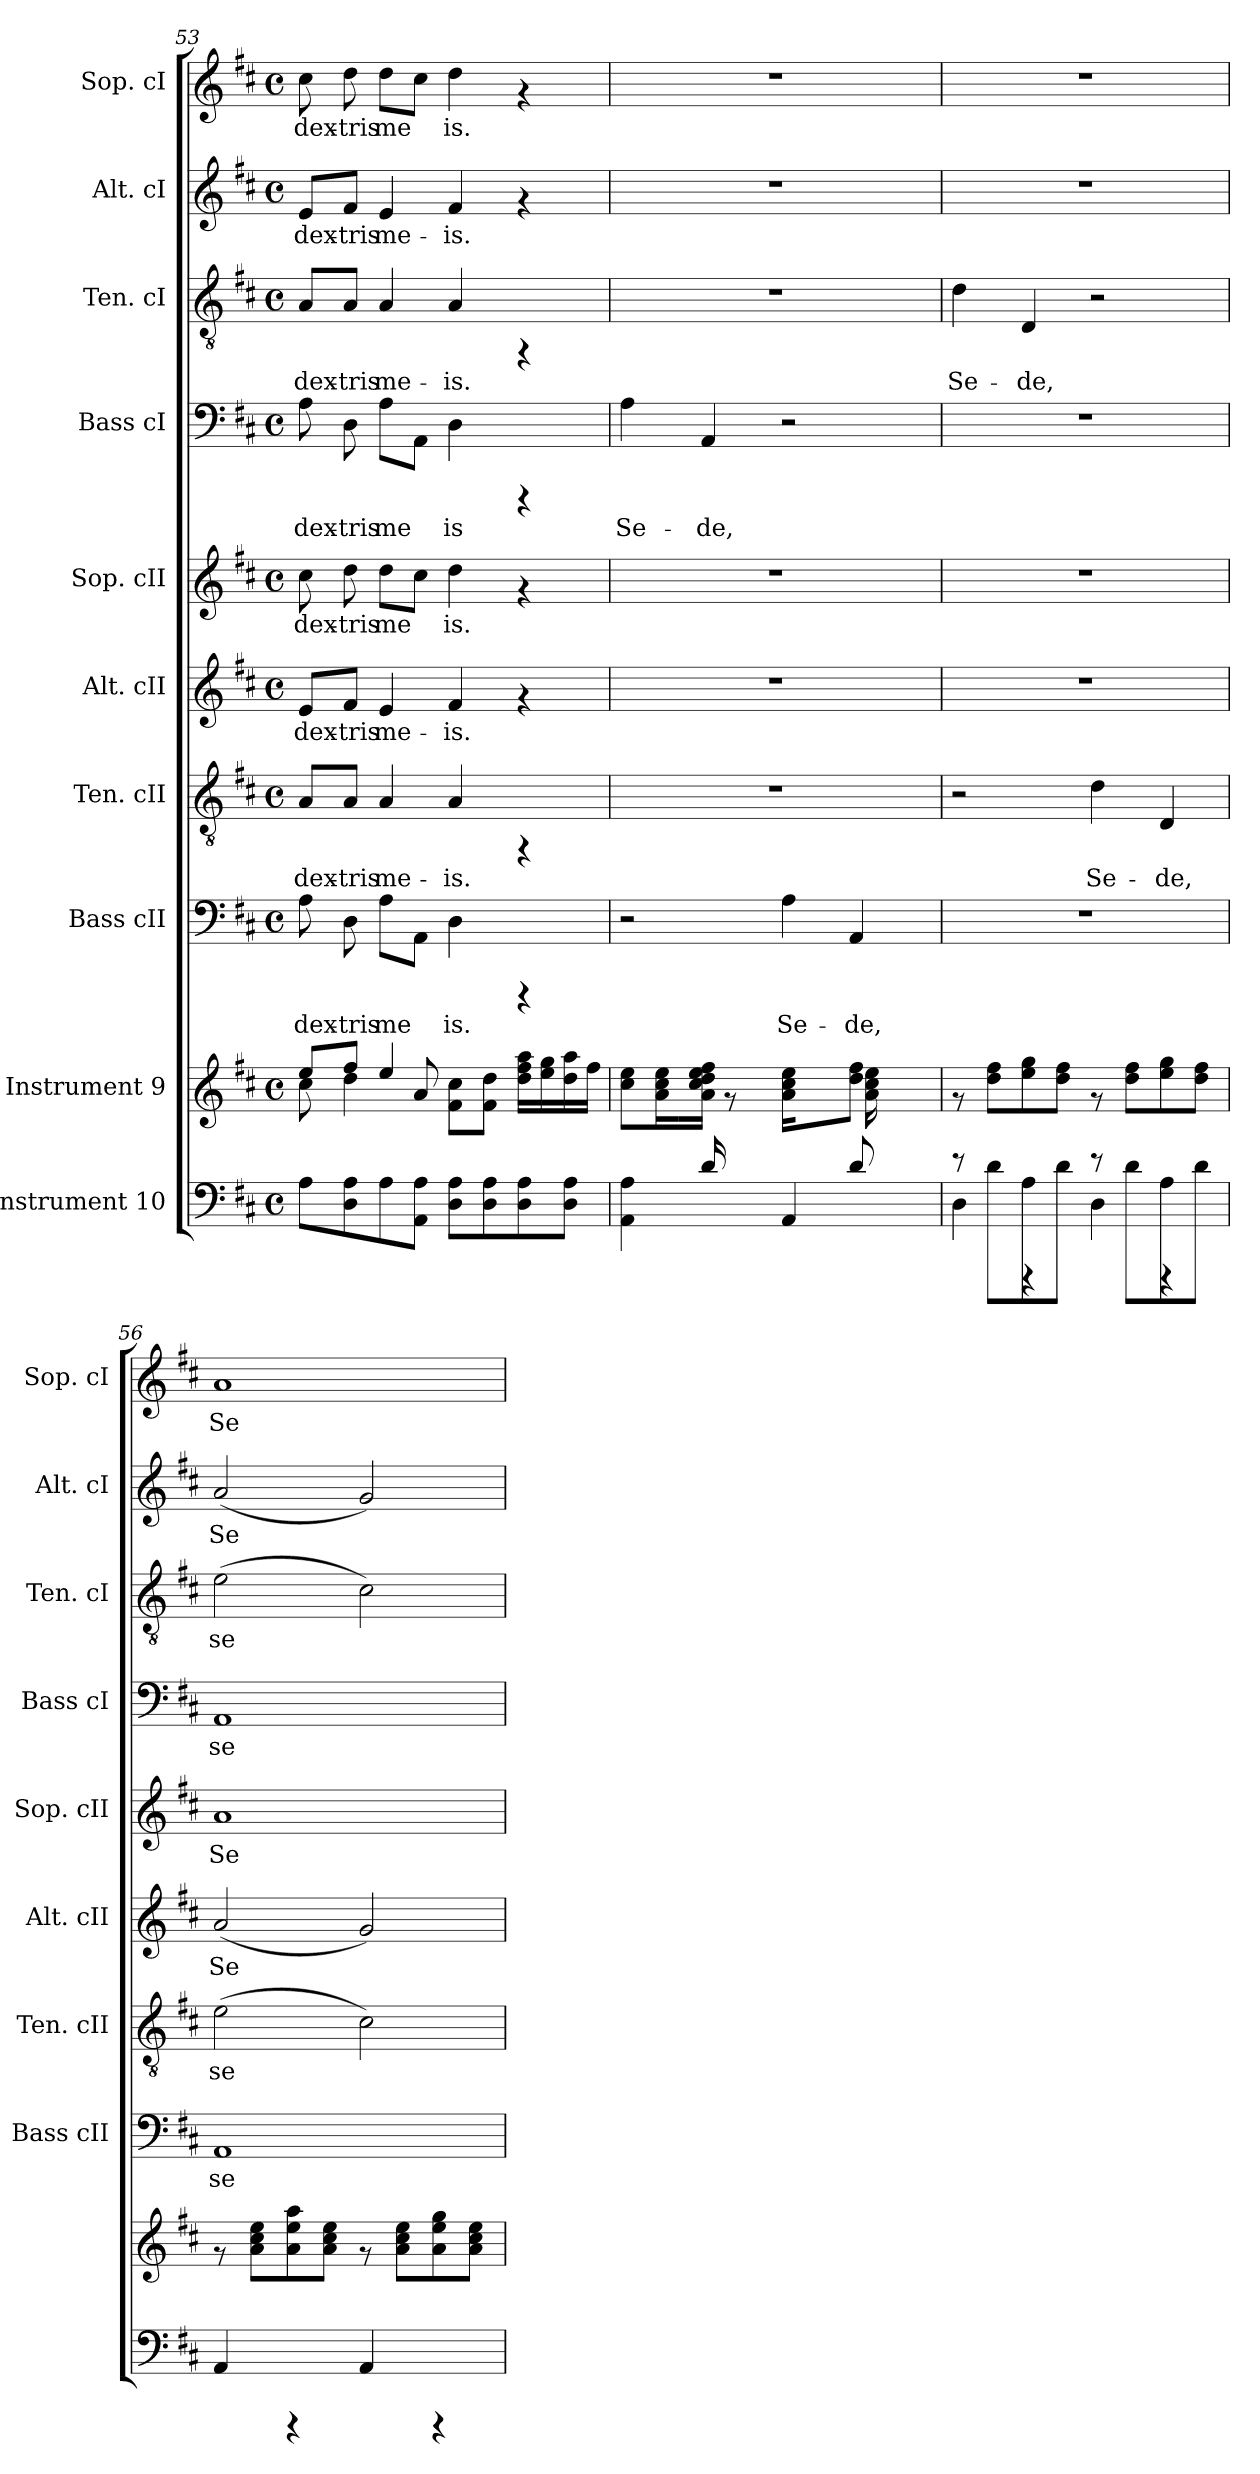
**kern	**kern	**kern	**text	**kern	**text	**kern	**text	**kern	**text	**kern	**text	**kern	**text	**kern	**text	**kern	**text
*part10	*part9	*part8	*part8	*part7	*part7	*part6	*part6	*part5	*part5	*part4	*part4	*part3	*part3	*part2	*part2	*part1	*part1
*staff10	*staff9	*staff8	*staff8	*staff7	*staff7	*staff6	*staff6	*staff5	*staff5	*staff4	*staff4	*staff3	*staff3	*staff2	*staff2	*staff1	*staff1
*I"Instrument 10	*I"Instrument 9	*I"Bass cII	*	*I"Ten. cII	*	*I"Alt. cII	*	*I"Sop. cII	*	*I"Bass cI	*	*I"Ten. cI	*	*I"Alt. cI	*	*I"Sop. cI	*
*	*	*I'Bass cII	*	*I'Ten. cII	*	*I'Alt. cII	*	*I'Sop. cII	*	*I'Bass cI	*	*I'Ten. cI	*	*I'Alt. cI	*	*I'Sop. cI	*
*clefF4	*clefG2	*clefF4	*	*clefGv2	*	*clefG2	*	*clefG2	*	*clefF4	*	*clefGv2	*	*clefG2	*	*clefG2	*
*k[f#c#]	*k[f#c#]	*k[f#c#]	*	*k[f#c#]	*	*k[f#c#]	*	*k[f#c#]	*	*k[f#c#]	*	*k[f#c#]	*	*k[f#c#]	*	*k[f#c#]	*
*D:	*D:	*D:	*	*D:	*	*D:	*	*D:	*	*D:	*	*D:	*	*D:	*	*D:	*
*M4/4	*M4/4	*M4/4	*	*M4/4	*	*M4/4	*	*M4/4	*	*M4/4	*	*M4/4	*	*M4/4	*	*M4/4	*
*met(c)	*met(c)	*met(c)	*	*met(c)	*	*met(c)	*	*met(c)	*	*met(c)	*	*met(c)	*	*met(c)	*	*met(c)	*
=53	=53	=53	=53	=53	=53	=53	=53	=53	=53	=53	=53	=53	=53	=53	=53	=53	=53
*	*^	*	*	*	*	*	*	*	*	*	*	*	*	*	*	*	*
!	!	!	!	!LO:LY:b:cj	!	!LO:LY:b:cj	!	!LO:LY:b:cj	!	!LO:LY:b:cj	!	!LO:LY:b:cj	!	!LO:LY:b:cj	!	!LO:LY:b:cj	!	!LO:LY:b:cj
8A\L	8ee/L	8cc#\	8A\	dex-	8A/L	dex-	8e/L	dex-	8cc#\	dex-	8A\	dex-	8A/L	dex-	8e/L	dex-	8cc#\	dex-
!	!	!	!	!LO:LY:b:cj	!	!LO:LY:b:cj	!	!LO:LY:b:cj	!	!LO:LY:b:cj	!	!LO:LY:b:cj	!	!LO:LY:b:cj	!	!LO:LY:b:cj	!	!LO:LY:b:cj
8D\ 8A\	8ff#/J	4dd\	8D\	-tris	8A/J	-tris	8f#/J	-tris	8dd\	-tris	8D\	-tris	8A/J	-tris	8f#/J	-tris	8dd\	-tris
!	!	!	!	!LO:LY:b:cj	!	!LO:LY:b:cj	!	!LO:LY:b:cj	!	!LO:LY:b:cj	!	!LO:LY:b:cj	!	!LO:LY:b:cj	!	!LO:LY:b:cj	!	!LO:LY:b:cj
8A\	4ee/	.	8A\L	me-	4A/	me-	4e/	me-	8dd\L	me-	8A\L	me-	4A/	me-	4e/	me-	8dd\L	me-
!	!	!	!	!LO:LY:b:cj	!	!	!	!	!	!LO:LY:b:cj	!	!LO:LY:b:cj	!	!	!	!	!	!LO:LY:b:cj
8AA\ 8A\J	.	8a/	8AA\J	--	.	.	.	.	8cc#\J	--	8AA\J	--	.	.	.	.	8cc#\J	--
!	!	!	!	!LO:LY:b:cj	!	!LO:LY:b:cj	!	!LO:LY:b:cj	!	!LO:LY:b:cj	!	!LO:LY:b:cj	!	!LO:LY:b:cj	!	!LO:LY:b:cj	!	!LO:LY:b:cj
8A\ 8D\L	8cc#\ 8f#\L	2ryy	4D\	-is.	4A/	-is.	4f#/	-is.	4dd\	-is.	4D\	-is	4A/	-is.	4f#/	-is.	4dd\	-is.
8A\ 8D\	8dd\ 8f#\J	.	.	.	.	.	.	.	.	.	.	.	.	.	.	.	.	.
8A\ 8D\	16aa\ 16ff#\ 16dd\L	.	4rCCC	.	4rFF	.	4rf	.	4rf	.	4rCCC	.	4rFF	.	4rf	.	4rf	.
.	16gg\ 16ee\	.	.	.	.	.	.	.	.	.	.	.	.	.	.	.	.	.
8A\ 8D\J	16aa\ 16dd\	.	.	.	.	.	.	.	.	.	.	.	.	.	.	.	.	.
.	16ff#\J	.	.	.	.	.	.	.	.	.	.	.	.	.	.	.	.	.
!!LO:PB:g=z
=54	=54	=54	=54	=54	=54	=54	=54	=54	=54	=54	=54	=54	=54	=54	=54	=54	=54	=54
!	!	!	!	!	!	!	!	!	!	!	!	!LO:LY:b:cj	!	!	!	!	!	!
4AA\ 4A\	8ee\ 8cc#\L	2.ryy	2r	.	1r	.	1r	.	1r	.	4A\	Se-	1r	.	1r	.	1r	.
.	16ee\ 16cc#\ 16a\	.	.	.	.	.	.	.	.	.	.	.	.	.	.	.	.	.
.	16ryy	.	.	.	.	.	.	.	.	.	.	.	.	.	.	.	.	.
!	!	!	!	!	!	!	!	!	!	!	!	!LO:LY:b:cj	!	!	!	!	!	!
16d/	16ff#\ 16ee\ 16dd\ 16cc#\ 16a\J	.	.	.	.	.	.	.	.	.	4AA/	-de,	.	.	.	.	.	.
8.ryy	8rf	.	.	.	.	.	.	.	.	.	.	.	.	.	.	.	.	.
.	16ryy	.	.	.	.	.	.	.	.	.	.	.	.	.	.	.	.	.
!	!	!	!	!LO:LY:b:cj	!	!	!	!	!	!	!	!	!	!	!	!	!	!
4AA/	16ee\ 16cc#\ 16a\L	.	4A\	Se-	.	.	.	.	.	.	2r	.	.	.	.	.	.	.
.	8.ryy	.	.	.	.	.	.	.	.	.	.	.	.	.	.	.	.	.
!	!	!	!	!LO:LY:b:cj	!	!	!	!	!	!	!	!	!	!	!	!	!	!
8d/	8ff#\ 8dd\J	16ee\ 16cc#\ 16a\	4AA/	-de,	.	.	.	.	.	.	.	.	.	.	.	.	.	.
.	.	8ryy	.	.	.	.	.	.	.	.	.	.	.	.	.	.	.	.
8ryy	8ryy	.	.	.	.	.	.	.	.	.	.	.	.	.	.	.	.	.
.	.	16ryy	.	.	.	.	.	.	.	.	.	.	.	.	.	.	.	.
=55	=55	=55	=55	=55	=55	=55	=55	=55	=55	=55	=55	=55	=55	=55	=55	=55	=55	=55
*^	*	*	*	*	*	*	*	*	*	*	*	*	*	*	*	*	*	*
!	!	!	!	!	!	!	!	!	!	!	!	!	!	!	!LO:LY:b:cj	!	!	!	!
*	*	*v	*v	*	*	*	*	*	*	*	*	*	*	*	*	*	*	*	*
8r	4D\	8rf	1r	.	2r	.	1r	.	1r	.	1r	.	4d\	Se-	1r	.	1r	.
8d\L	.	8ff#\ 8dd\L	.	.	.	.	.	.	.	.	.	.	.	.	.	.	.	.
!	!	!	!	!	!	!	!	!	!	!	!	!	!	!LO:LY:b:cj	!	!	!	!
8A\	4rCCC	8gg\ 8ee\	.	.	.	.	.	.	.	.	.	.	4D/	-de,	.	.	.	.
8d\J	.	8ff#\ 8dd\J	.	.	.	.	.	.	.	.	.	.	.	.	.	.	.	.
!	!	!	!	!	!	!LO:LY:b:cj	!	!	!	!	!	!	!	!	!	!	!	!
8r	4D\	8rf	.	.	4d\	Se-	.	.	.	.	.	.	2r	.	.	.	.	.
8d\L	.	8ff#\ 8dd\L	.	.	.	.	.	.	.	.	.	.	.	.	.	.	.	.
!	!	!	!	!	!	!LO:LY:b:cj	!	!	!	!	!	!	!	!	!	!	!	!
8A\	4rCCC	8gg\ 8ee\	.	.	4D/	-de,	.	.	.	.	.	.	.	.	.	.	.	.
8d\J	.	8ff#\ 8dd\J	.	.	.	.	.	.	.	.	.	.	.	.	.	.	.	.
*v	*v	*	*	*	*	*	*	*	*	*	*	*	*	*	*	*	*	*
=56	=56	=56	=56	=56	=56	=56	=56	=56	=56	=56	=56	=56	=56	=56	=56	=56	=56
!	!	!	!LO:LY:b:cj	!	!LO:LY:b:cj	!	!LO:LY:b:cj	!	!LO:LY:b:cj	!	!LO:LY:b:cj	!	!LO:LY:b:cj	!	!LO:LY:b:cj	!	!LO:LY:b:cj
4AA/	8rf	1AA	se-	(>2e\	se-	(<2a/	Se-	1a	Se-	1AA	se-	(>2e\	se-	(<2a/	Se-	1a	Se-
.	8ee\ 8cc#\ 8a\L	.	.	.	.	.	.	.	.	.	.	.	.	.	.	.	.
4rCCC	8aa\ 8ee\ 8a\	.	.	.	.	.	.	.	.	.	.	.	.	.	.	.	.
.	8ee\ 8cc#\ 8a\J	.	.	.	.	.	.	.	.	.	.	.	.	.	.	.	.
!	!	!	!	!	!LO:LY:b:cj	!	!LO:LY:b:cj	!	!	!	!	!	!LO:LY:b:cj	!	!LO:LY:b:cj	!	!
4AA/	8rf	.	.	2c#\)	--	2g/)	--	.	.	.	.	2c#\)	--	2g/)	--	.	.
.	8ee\ 8cc#\ 8a\L	.	.	.	.	.	.	.	.	.	.	.	.	.	.	.	.
4rCCC	8gg\ 8ee\ 8a\	.	.	.	.	.	.	.	.	.	.	.	.	.	.	.	.
.	8ee\ 8cc#\ 8a\J	.	.	.	.	.	.	.	.	.	.	.	.	.	.	.	.
=	=	=	=	=	=	=	=	=	=	=	=	=	=	=	=	=	=
*-	*-	*-	*-	*-	*-	*-	*-	*-	*-	*-	*-	*-	*-	*-	*-	*-	*-
